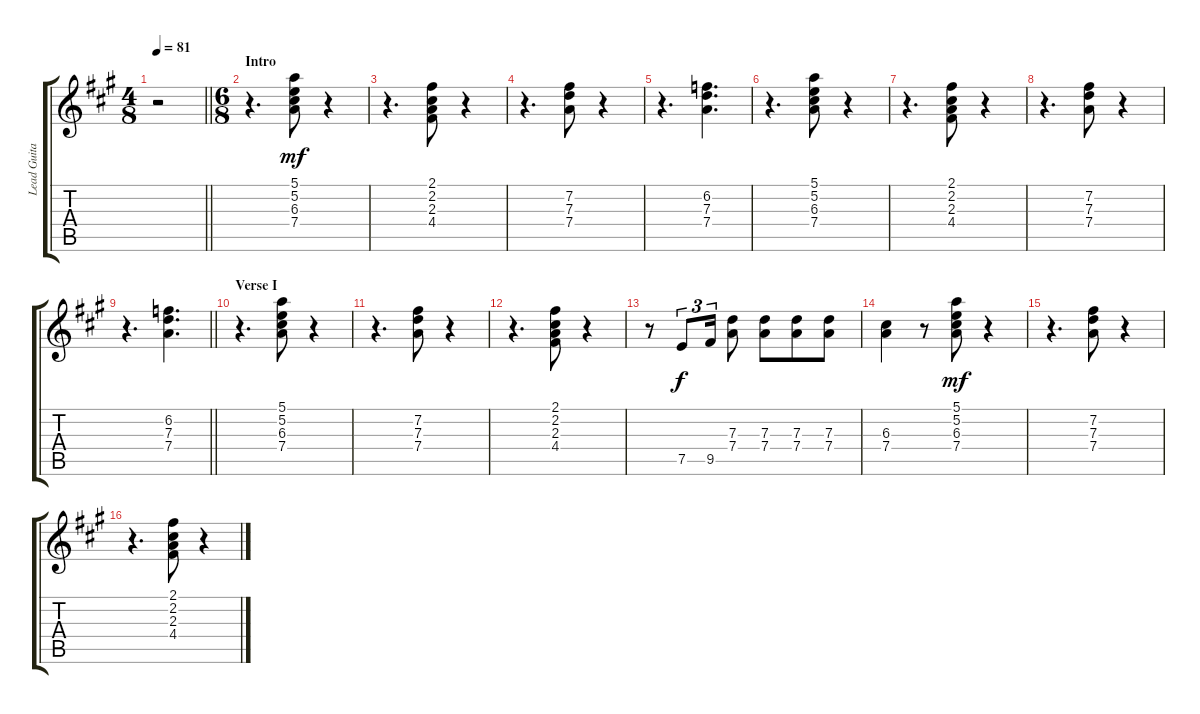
\track ("Lead Guitar" "Lead Guita") {instrument electricguitarclean}
\staff {score tabs}
\tuning (E4 B3 G3 D3 A2 E2) {hide}
\ts (4 8)
\tempo 81
\clef g2
\barLineRight lightlight
\ks a
r.2{dy mf instrument electricguitarclean} |
\ts (6 8)
\section ("" "Intro")
r.4{d} (5.1 5.2 6.3 7.4).8 r.4 |
r.4{d} (2.1 2.2 2.3 4.4).8 r.4 |
r.4{d} (7.2 7.3 7.4).8 r.4 |
r.4{d} (6.2 7.3 7.4).4{d} |
r.4{d} (5.1 5.2 6.3 7.4).8 r.4 |
r.4{d} (2.1 2.2 2.3 4.4).8 r.4 |
r.4{d} (7.2 7.3 7.4).8 r.4 |
\barLineRight lightlight
r.4{d} (6.2 7.3 7.4).4{d} |
\section ("" "Verse I")
r.4{d} (5.1 5.2 6.3 7.4).8 r.4 |
r.4{d} (7.2 7.3 7.4).8 r.4 |
r.4{d} (2.1 2.2 2.3 4.4).8 r.4 |
r.8 7.5.8{tu (3 2) dy f} 9.5.16{tu (3 2)} (7.3 7.4).8 (7.3 7.4).8 (7.3 7.4).8 (7.3 7.4).8 |
(6.3 7.4).4 r.8 (5.1 5.2 6.3 7.4).8{dy mf} r.4 |
r.4{d} (7.2 7.3 7.4).8 r.4 |
r.4{d} (2.1 2.2 2.3 4.4).8 r.4
